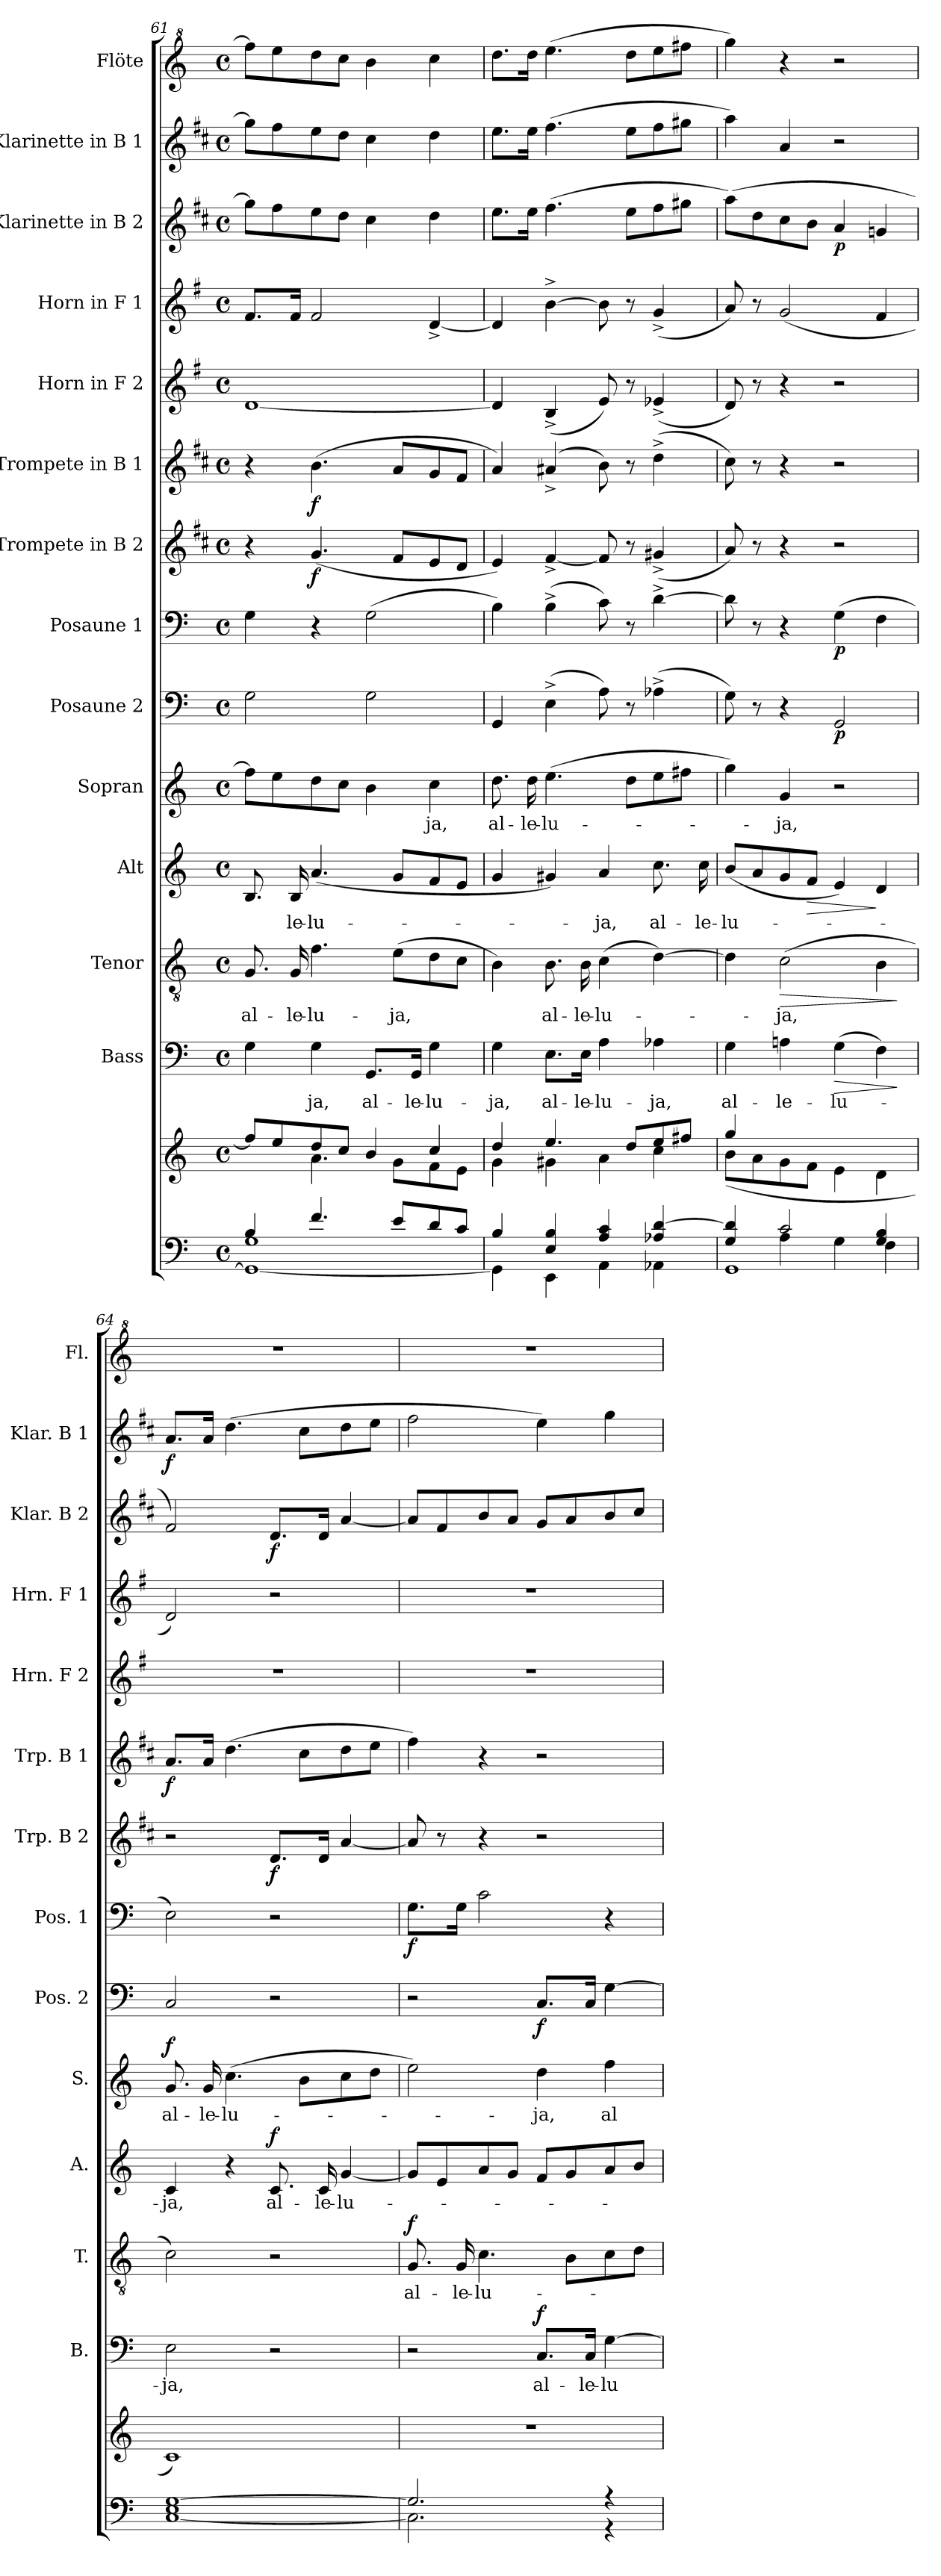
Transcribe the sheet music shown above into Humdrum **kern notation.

**kern	**kern	**kern	**text	**dynam	**kern	**text	**dynam	**kern	**text	**dynam	**kern	**text	**dynam	**kern	**dynam	**kern	**dynam	**kern	**dynam	**kern	**dynam	**kern	**kern	**kern	**dynam	**kern	**dynam	**kern
*part14	*part14	*part13	*part13	*part13	*part12	*part12	*part12	*part11	*part11	*part11	*part10	*part10	*part10	*part9	*part9	*part8	*part8	*part7	*part7	*part6	*part6	*part5	*part4	*part3	*part3	*part2	*part2	*part1
*staff15	*staff14	*staff13	*staff13	*staff13	*staff12	*staff12	*staff12	*staff11	*staff11	*staff11	*staff10	*staff10	*staff10	*staff9	*staff9	*staff8	*staff8	*staff7	*staff7	*staff6	*staff6	*staff5	*staff4	*staff3	*staff3	*staff2	*staff2	*staff1
*	*	*I"Bass	*	*	*I"Tenor	*	*	*I"Alt	*	*	*I"Sopran	*	*	*I"Posaune 2	*	*I"Posaune 1	*	*I"Trompete in B 2	*	*I"Trompete in B 1	*	*I"Horn in F 2	*I"Horn in F 1	*I"Klarinette in B 2	*	*I"Klarinette in B 1	*	*I"Flöte
*	*	*I'B.	*	*	*I'T.	*	*	*I'A.	*	*	*I'S.	*	*	*I'Pos. 2	*	*I'Pos. 1	*	*I'Trp. B 2	*	*I'Trp. B 1	*	*I'Hrn. F 2	*I'Hrn. F 1	*I'Klar. B 2	*	*I'Klar. B 1	*	*I'Fl.
!!LO:PB:g=z
*clefF4	*clefG2	*clefF4	*	*	*clefGv2	*	*	*clefG2	*	*	*clefG2	*	*	*clefF4	*	*clefF4	*	*clefG2	*	*clefG2	*	*clefG2	*clefG2	*clefG2	*	*clefG2	*	*clefG^2
*	*	*	*	*	*	*	*	*	*	*	*	*	*	*	*	*	*	*ITrd1c2	*	*ITrd1c2	*	*ITrd4c7	*ITrd4c7	*ITrd1c2	*	*ITrd1c2	*	*
*k[]	*k[]	*k[]	*	*	*k[]	*	*	*k[]	*	*	*k[]	*	*	*k[]	*	*k[]	*	*k[]	*	*k[]	*	*k[]	*k[]	*k[]	*	*k[]	*	*k[]
*C:	*C:	*C:	*	*	*C:	*	*	*C:	*	*	*C:	*	*	*C:	*	*C:	*	*C:	*	*C:	*	*C:	*C:	*C:	*	*C:	*	*C:
*M4/4	*M4/4	*M4/4	*	*	*M4/4	*	*	*M4/4	*	*	*M4/4	*	*	*M4/4	*	*M4/4	*	*M4/4	*	*M4/4	*	*M4/4	*M4/4	*M4/4	*	*M4/4	*	*M4/4
*met(c)	*met(c)	*met(c)	*	*	*met(c)	*	*	*met(c)	*	*	*met(c)	*	*	*met(c)	*	*met(c)	*	*met(c)	*	*met(c)	*	*met(c)	*met(c)	*met(c)	*	*met(c)	*	*met(c)
=61	=61	=61	=61	=61	=61	=61	=61	=61	=61	=61	=61	=61	=61	=61	=61	=61	=61	=61	=61	=61	=61	=61	=61	=61	=61	=61	=61	=61
*^	*^	*	*	*	*	*	*	*	*	*	*	*	*	*	*	*	*	*	*	*	*	*	*	*	*	*	*	*
!	!	!	!	!	!	!	!	!LO:LY:b	!	!	!	!	!	!	!	!	!	!	!	!	!	!	!	!	!	!	!	!	!	!
4B/	1GG_ 1G	8ff/L]	4ryy	4G\	.	.	8.G/	al-	.	8.B/	.	.	8ff\L]	.	.	2G\	.	4G\	.	4r	.	4r	.	[1G	8.B/L	8ff\L]	.	8ff\L]	.	8fff\L]
.	.	8ee/	.	.	.	.	.	.	.	.	.	.	8ee\	.	.	.	.	.	.	.	.	.	.	.	.	8ee\	.	8ee\	.	8eee\
!	!	!	!	!	!	!	!	!LO:LY:b	!	!	!LO:LY:b	!	!	!	!	!	!	!	!	!	!	!	!	!	!	!	!	!	!	!
.	.	.	.	.	.	.	16G/	-le-	.	16B/	-le-	.	.	.	.	.	.	.	.	.	.	.	.	.	16B/Jk	.	.	.	.	.
!	!	!	!	!	!LO:LY:b	!	!	!LO:LY:b	!	!	!LO:LY:b	!	!	!	!	!	!	!	!	!	!LO:DY:b	!	!LO:DY:b	!	!	!	!	!	!	!
4.f/	.	8dd/	4.a\	4G\	-ja,	.	4.f\	-lu-	.	(<4.a/	-lu-	.	8dd\	.	.	.	.	4r	.	(<4.f/	f	(>4.a\	f	.	2B/	8dd\	.	8dd\	.	8ddd\
.	.	8cc/J	.	.	.	.	.	.	.	.	.	.	8cc\J	.	.	.	.	.	.	.	.	.	.	.	.	8cc\J	.	8cc\J	.	8ccc\J
!	!	!	!	!	!LO:LY:b	!	!	!	!	!	!	!	!	!	!	!	!	!	!	!	!	!	!	!	!	!	!	!	!	!
.	.	4b/	.	8.GG/L	al-	.	.	.	.	.	.	.	4b\	.	.	2G\	.	(>2G\	.	.	.	.	.	.	.	4b\	.	4b\	.	4bb\
!	!	!	!	!	!	!	!	!LO:LY:b	!	!	!	!	!	!	!	!	!	!	!	!	!	!	!	!	!	!	!	!	!	!
8e/L	.	.	8g\L	.	.	.	(>8e\L	-ja,	.	8g/L	.	.	.	.	.	.	.	.	.	8e/L	.	8g/L	.	.	.	.	.	.	.	.
!	!	!	!	!	!LO:LY:b	!	!	!	!	!	!	!	!	!	!	!	!	!	!	!	!	!	!	!	!	!	!	!	!	!
.	.	.	.	16GG/Jk	-le-	.	.	.	.	.	.	.	.	.	.	.	.	.	.	.	.	.	.	.	.	.	.	.	.	.
!	!	!	!	!	!LO:LY:b	!	!	!	!	!	!	!	!	!LO:LY:b	!	!	!	!	!	!	!	!	!	!	!	!	!	!	!	!
8d/	.	4cc/	8f\	4G\	-lu-	.	8d\	.	.	8f/	.	.	4cc\	-ja,	.	.	.	.	.	8d/	.	8f/	.	.	[4G^</	4cc\	.	4cc\	.	4ccc\
8c/J	.	.	8e\J	.	.	.	8c\J	.	.	8e/J	.	.	.	.	.	.	.	.	.	8c/J	.	8e/J	.	.	.	.	.	.	.	.
=62	=62	=62	=62	=62	=62	=62	=62	=62	=62	=62	=62	=62	=62	=62	=62	=62	=62	=62	=62	=62	=62	=62	=62	=62	=62	=62	=62	=62	=62	=62
!	!	!	!	!	!LO:LY:b	!	!	!	!	!	!	!	!	!LO:LY:b	!	!	!	!	!	!	!	!	!	!	!	!	!	!	!	!
4B/	4GG\]	4dd/	4g\	4G\	-ja,	.	4B\)	.	.	4g/	.	.	8.dd\	al-	.	4GG/	.	4B\)	.	4d/)	.	4g/)	.	4G/]	4G/]	8.dd\L	.	8.dd\L	.	8.ddd\L
!	!	!	!	!	!	!	!	!	!	!	!	!	!	!LO:LY:b	!	!	!	!	!	!	!	!	!	!	!	!	!	!	!	!
.	.	.	.	.	.	.	.	.	.	.	.	.	16dd\	-le-	.	.	.	.	.	.	.	.	.	.	.	16dd\Jk	.	16dd\Jk	.	16ddd\Jk
!	!	!	!	!	!LO:LY:b	!	!	!LO:LY:b	!	!	!	!	!	!LO:LY:b	!	!	!	!	!	!	!	!	!	!	!	!	!	!	!	!
4E/ 4B/	4EE\	4.ee/	4g#X\	8.E\L	al-	.	8.B\	al-	.	4g#X/)	.	.	(>4.ee\	-lu-	.	(>4E^>\	.	(>4B^>\	.	[4e^</	.	(4g#X^</	.	(<4E^</	[4e^>\	(>4.ee\	.	(>4.ee\	.	(>4.eee\
!	!	!	!	!	!LO:LY:b	!	!	!LO:LY:b	!	!	!	!	!	!	!	!	!	!	!	!	!	!	!	!	!	!	!	!	!	!
.	.	.	.	16E\Jk	-le-	.	16B\	-le-	.	.	.	.	.	.	.	.	.	.	.	.	.	.	.	.	.	.	.	.	.	.
!	!	!	!	!	!LO:LY:b	!	!	!LO:LY:b	!	!	!LO:LY:b	!	!	!	!	!	!	!	!	!	!	!	!	!	!	!	!	!	!	!
4A/ 4c/	4AA\	.	4a\	4A\	-lu-	.	(>4c\	-lu-	.	4a/	-ja,	.	.	.	.	8A\)	.	8c\)	.	8e/]	.	8a\)	.	8A/)	8e\]	.	.	.	.	.
.	.	8dd/L	.	.	.	.	.	.	.	.	.	.	8dd\L	.	.	8r	.	8r	.	8r	.	8r	.	8r	8r	8dd\L	.	8dd\L	.	8ddd\L
!	!	!	!	!	!LO:LY:b	!	!	!	!	!	!LO:LY:b	!	!	!	!	!	!	!	!	!	!	!	!	!	!	!	!	!	!	!
4A-X/ [>4d/	4AA-X\	8ee/	4cc\	4A-X\	-ja,	.	[4d\)	.	.	8.cc\	al-	.	8ee\	.	.	(>4A-X^>\	.	[4d^>\	.	(<4f#X^</	.	(>4cc^>\	.	(<4A-X^</	(<4c^</	8ee\	.	8ee\	.	8eee\
.	.	8ff#X/J	.	.	.	.	.	.	.	.	.	.	8ff#X\J	.	.	.	.	.	.	.	.	.	.	.	.	8ff#X\J	.	8ff#X\J	.	8fff#X\J
!	!	!	!	!	!	!	!	!	!	!	!LO:LY:b	!	!	!	!	!	!	!	!	!	!	!	!	!	!	!	!	!	!	!
.	.	.	.	.	.	.	.	.	.	16cc\	-le-	.	.	.	.	.	.	.	.	.	.	.	.	.	.	.	.	.	.	.
=63	=63	=63	=63	=63	=63	=63	=63	=63	=63	=63	=63	=63	=63	=63	=63	=63	=63	=63	=63	=63	=63	=63	=63	=63	=63	=63	=63	=63	=63	=63
*	*^	*	*	*	*	*	*	*	*	*	*	*	*	*	*	*	*	*	*	*	*	*	*	*	*	*	*	*	*	*
!	!	!	!	!	!	!LO:LY:b	!	!	!	!	!	!LO:LY:b	!	!	!	!	!	!	!	!	!	!	!	!	!	!	!	!	!	!	!
4G/ 4d/]	1GG	4ryy	4gg/	(<8b\L	4G\	al-	.	4d\]	.	.	(<8b/L	-lu-	.	4gg\)	.	.	8G\)	.	8d\]	.	8g/)	.	8b\)	.	8G/)	8d/)	(>8gg\L)	.	4gg\)	.	4ggg\)
.	.	.	.	8a\	.	.	.	.	.	.	8a/	.	.	.	.	.	8r	.	8r	.	8r	.	8r	.	8r	8r	8cc\	.	.	.	.
!	!	!	!	!	!	!LO:LY:b	!	!	!LO:LY:b	!LO:HP:b	!	!	!	!	!LO:LY:b	!	!	!	!	!	!	!	!	!	!	!	!	!	!	!	!
2c/	.	4A\	2.ryy	8g\	4An\	-le-	.	(>2c\	-ja,	>	8g/	.	.	4g/	-ja,	.	4r	.	4r	.	4r	.	4r	.	4r	(<2c/	8b\	.	4g/	.	4r
!	!	!	!	!	!	!	!	!	!	!	!	!	!LO:HP:b	!	!	!	!	!	!	!	!	!	!	!	!	!	!	!	!	!	!
.	.	.	.	8f\J	.	.	.	.	.	.	8f/J	.	>	.	.	.	.	.	.	.	.	.	.	.	.	.	8a\J	.	.	.	.
!	!	!	!	!	!	!LO:LY:b	!LO:HP:b	!	!	!	!	!	!	!	!	!	!	!LO:DY:b	!	!LO:DY:b	!	!	!	!	!	!	!	!LO:DY:b	!	!	!
.	.	4G\	.	4e\	(>4G\	-lu-	>	.	.	.	4e/)	.	.	2r	.	.	2GG/	p	(>4G\	p	2r	.	2r	.	2r	.	4g/	p	2r	.	2r
4G/ 4B/	.	4F\	.	4d\	4F\)	.	.	4B\	.	.	4d/	.	]	.	.	.	.	.	4F\	.	.	.	.	.	.	4B/	4fn/	.	.	.	.
*v	*v	*v	*	*	*	*	*	*	*	*	*	*	*	*	*	*	*	*	*	*	*	*	*	*	*	*	*	*	*	*	*
*	*v	*v	*	*	*	*	*	*	*	*	*	*	*	*	*	*	*	*	*	*	*	*	*	*	*	*	*	*	*
.	.	.	.	]	.	.	]	.	.	.	.	.	.	.	.	.	.	.	.	.	.	.	.	.	.	.	.	.
=64	=64	=64	=64	=64	=64	=64	=64	=64	=64	=64	=64	=64	=64	=64	=64	=64	=64	=64	=64	=64	=64	=64	=64	=64	=64	=64	=64	=64
*^	*	*	*	*	*	*	*	*	*	*	*	*	*	*	*	*	*	*	*	*	*	*	*	*	*	*	*	*
!	!	!	!	!LO:LY:b	!	!	!	!	!	!LO:LY:b	!	!	!LO:LY:b	!LO:DY:a	!	!	!	!	!	!	!	!LO:DY:b	!	!	!	!	!	!LO:DY:b	!
[>1G	[<1C 1E	1c)	2E\	-ja,	.	2c\)	.	.	4c/	-ja,	.	8.g/	al-	f	2C/	.	2E\)	.	2r	.	8.g/L	f	1r	2G/)	2e/)	.	8.g/L	f	1r
!	!	!	!	!	!	!	!	!	!	!	!	!	!LO:LY:b	!	!	!	!	!	!	!	!	!	!	!	!	!	!	!	!
.	.	.	.	.	.	.	.	.	.	.	.	16g/	-le-	.	.	.	.	.	.	.	16g/Jk	.	.	.	.	.	16g/Jk	.	.
!	!	!	!	!	!	!	!	!	!	!	!	!	!LO:LY:b	!	!	!	!	!	!	!	!	!	!	!	!	!	!	!	!
.	.	.	.	.	.	.	.	.	4r	.	.	(>4.cc\	-lu-	.	.	.	.	.	.	.	(>4.cc\	.	.	.	.	.	(>4.cc\	.	.
!	!	!	!	!	!	!	!	!	!	!LO:LY:b	!LO:DY:a	!	!	!	!	!	!	!	!	!LO:DY:b	!	!	!	!	!	!LO:DY:b	!	!	!
.	.	.	2r	.	.	2r	.	.	8.c/	al-	f	.	.	.	2r	.	2r	.	8.c/L	f	.	.	.	2r	8.c/L	f	.	.	.
.	.	.	.	.	.	.	.	.	.	.	.	8b\L	.	.	.	.	.	.	.	.	8b\L	.	.	.	.	.	8b\L	.	.
!	!	!	!	!	!	!	!	!	!	!LO:LY:b	!	!	!	!	!	!	!	!	!	!	!	!	!	!	!	!	!	!	!
.	.	.	.	.	.	.	.	.	16c/	-le-	.	.	.	.	.	.	.	.	16c/Jk	.	.	.	.	.	16c/Jk	.	.	.	.
!	!	!	!	!	!	!	!	!	!	!LO:LY:b	!	!	!	!	!	!	!	!	!	!	!	!	!	!	!	!	!	!	!
.	.	.	.	.	.	.	.	.	[4g/	-lu-	.	8cc\	.	.	.	.	.	.	[4g/	.	8cc\	.	.	.	[4g/	.	8cc\	.	.
.	.	.	.	.	.	.	.	.	.	.	.	8dd\J	.	.	.	.	.	.	.	.	8dd\J	.	.	.	.	.	8dd\J	.	.
=65	=65	=65	=65	=65	=65	=65	=65	=65	=65	=65	=65	=65	=65	=65	=65	=65	=65	=65	=65	=65	=65	=65	=65	=65	=65	=65	=65	=65	=65
!	!	!	!	!	!	!	!LO:LY:b	!LO:DY:a	!	!	!	!	!	!	!	!	!	!LO:DY:b	!	!	!	!	!	!	!	!	!	!	!
2.G/]	2.C\]	1r	2r	.	.	8.G/	al-	f	8g/L]	.	.	2ee\)	.	.	2r	.	8.G\L	f	8g/]	.	4ee\)	.	1r	1r	8g/L]	.	2ee\	.	1r
.	.	.	.	.	.	.	.	.	8e/	.	.	.	.	.	.	.	.	.	8r	.	.	.	.	.	8e/	.	.	.	.
!	!	!	!	!	!	!	!LO:LY:b	!	!	!	!	!	!	!	!	!	!	!	!	!	!	!	!	!	!	!	!	!	!
.	.	.	.	.	.	16G/	-le-	.	.	.	.	.	.	.	.	.	16G\Jk	.	.	.	.	.	.	.	.	.	.	.	.
!	!	!	!	!	!	!	!LO:LY:b	!	!	!	!	!	!	!	!	!	!	!	!	!	!	!	!	!	!	!	!	!	!
.	.	.	.	.	.	4.c\	-lu-	.	8a/	.	.	.	.	.	.	.	2c\	.	4r	.	4r	.	.	.	8a/	.	.	.	.
.	.	.	.	.	.	.	.	.	8g/J	.	.	.	.	.	.	.	.	.	.	.	.	.	.	.	8g/J	.	.	.	.
!	!	!	!	!LO:LY:b	!LO:DY:a	!	!	!	!	!	!	!	!LO:LY:b	!	!	!LO:DY:b	!	!	!	!	!	!	!	!	!	!	!	!	!
.	.	.	8.C/L	al-	f	.	.	.	8f/L	.	.	4dd\	-ja,	.	8.C/L	f	.	.	2r	.	2r	.	.	.	8f/L	.	4dd\)	.	.
.	.	.	.	.	.	8B\L	.	.	8g/	.	.	.	.	.	.	.	.	.	.	.	.	.	.	.	8g/	.	.	.	.
!	!	!	!	!LO:LY:b	!	!	!	!	!	!	!	!	!	!	!	!	!	!	!	!	!	!	!	!	!	!	!	!	!
.	.	.	16C/Jk	-le-	.	.	.	.	.	.	.	.	.	.	16C/Jk	.	.	.	.	.	.	.	.	.	.	.	.	.	.
!	!	!	!	!LO:LY:b	!	!	!	!	!	!	!	!	!LO:LY:b	!	!	!	!	!	!	!	!	!	!	!	!	!	!	!	!
4r	4r	.	[4G\	-lu-	.	8c\	.	.	8a/	.	.	4ff\	al-	.	[4G\	.	4r	.	.	.	.	.	.	.	8a/	.	4ff\	.	.
.	.	.	.	.	.	8d\J	.	.	8b/J	.	.	.	.	.	.	.	.	.	.	.	.	.	.	.	8b/J	.	.	.	.
*v	*v	*	*	*	*	*	*	*	*	*	*	*	*	*	*	*	*	*	*	*	*	*	*	*	*	*	*	*	*
=	=	=	=	=	=	=	=	=	=	=	=	=	=	=	=	=	=	=	=	=	=	=	=	=	=	=	=	=
*-	*-	*-	*-	*-	*-	*-	*-	*-	*-	*-	*-	*-	*-	*-	*-	*-	*-	*-	*-	*-	*-	*-	*-	*-	*-	*-	*-	*-
